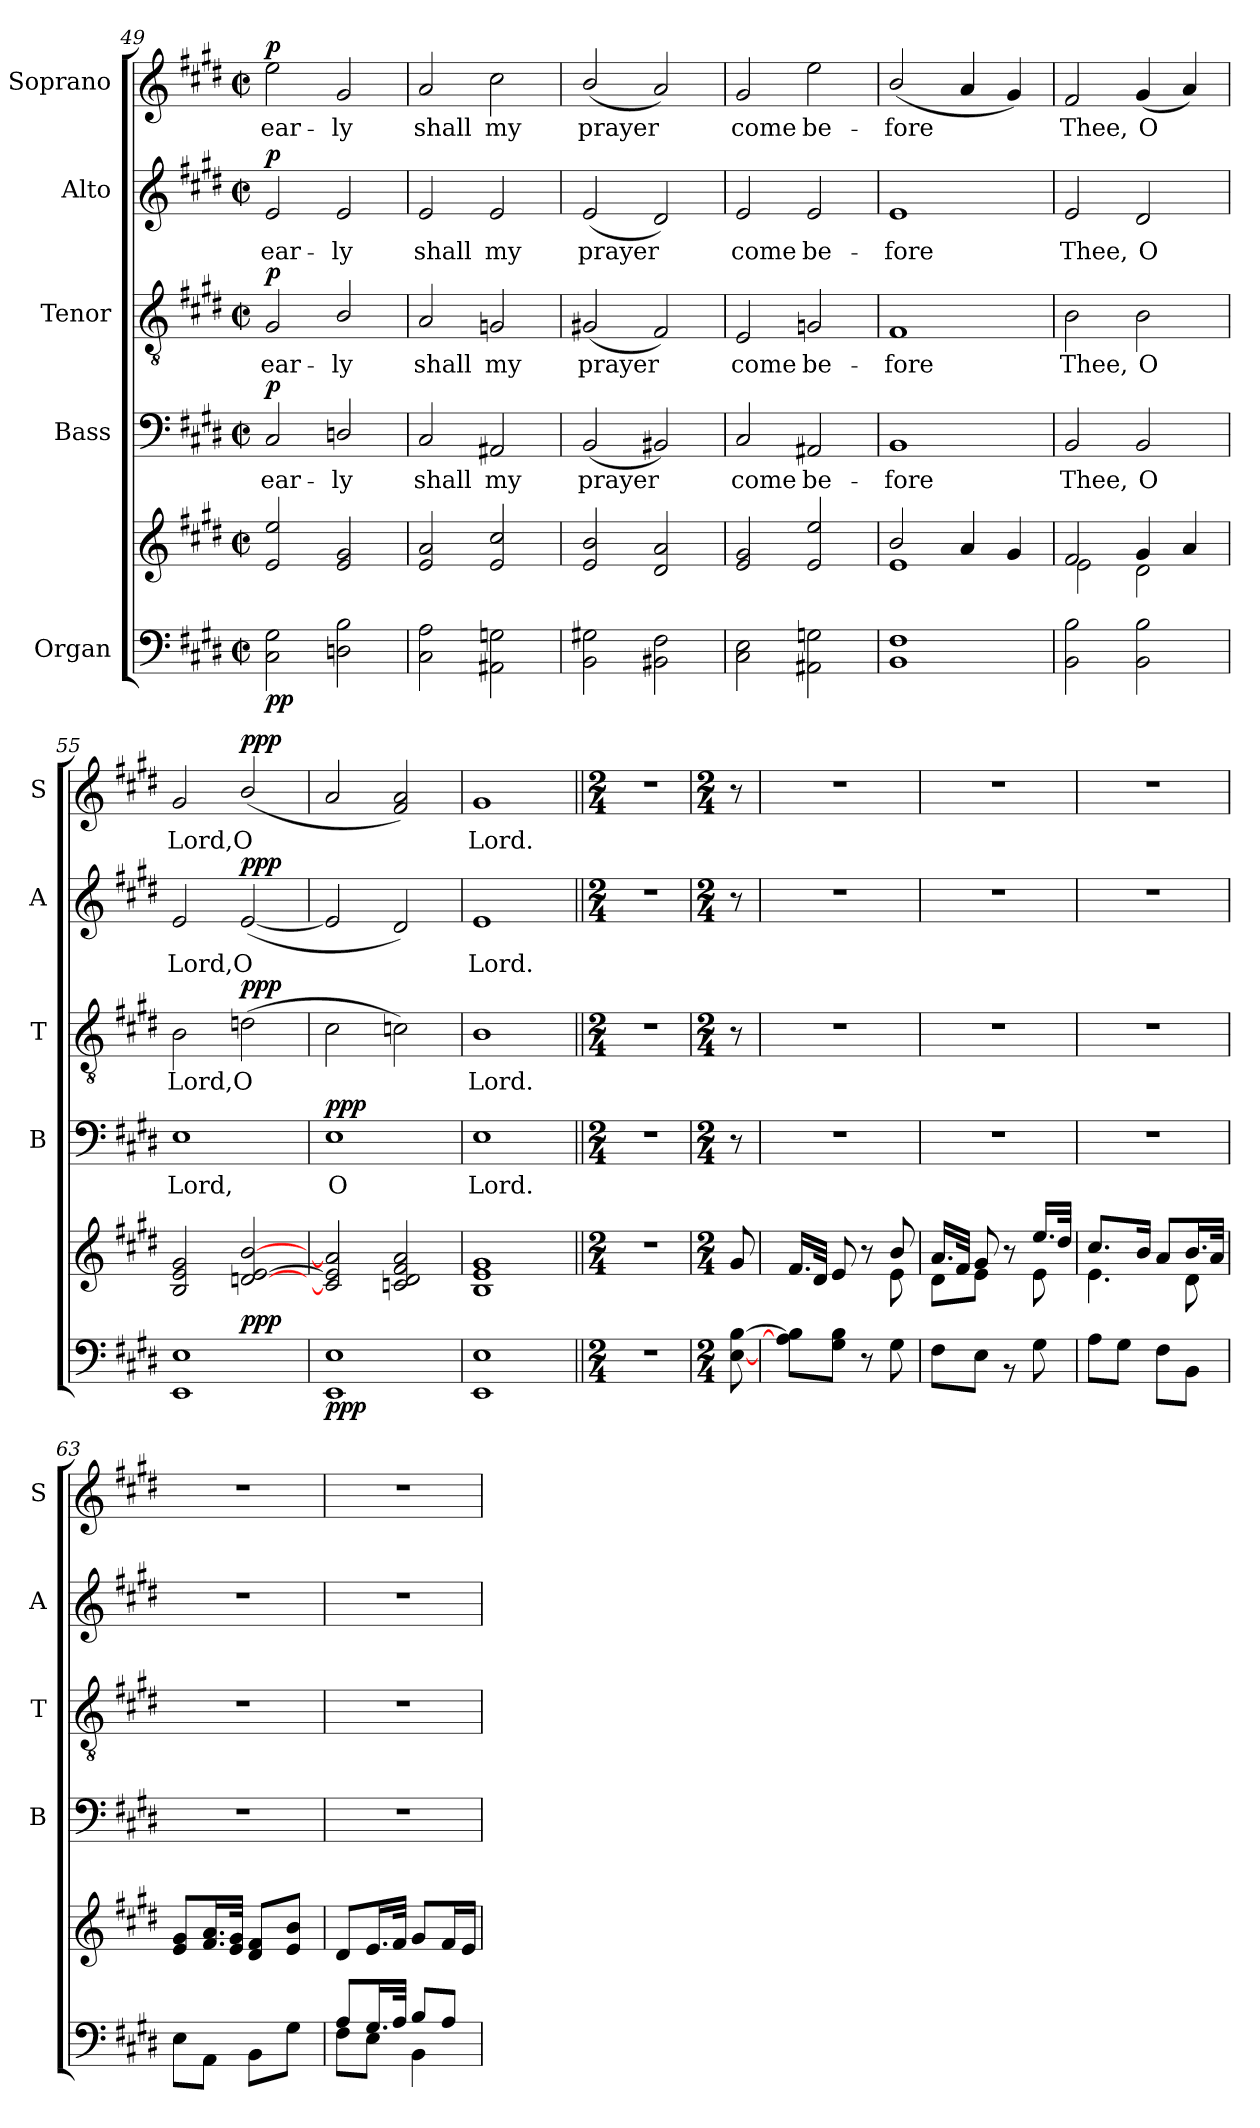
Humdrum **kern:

**kern	**kern	**dynam	**kern	**text	**dynam	**kern	**text	**dynam	**kern	**text	**dynam	**kern	**text	**dynam
*part5	*part5	*part5	*part4	*part4	*part4	*part3	*part3	*part3	*part2	*part2	*part2	*part1	*part1	*part1
*staff6	*staff5	*staff5/6	*staff4	*staff4	*staff4	*staff3	*staff3	*staff3	*staff2	*staff2	*staff2	*staff1	*staff1	*staff1
*I"Organ	*	*	*I"Bass	*	*	*I"Tenor	*	*	*I"Alto	*	*	*I"Soprano	*	*
*	*	*	*I'B	*	*	*I'T	*	*	*I'A	*	*	*I'S	*	*
!!LO:LB:g=z
*clefF4	*clefG2	*	*clefF4	*	*	*clefGv2	*	*	*clefG2	*	*	*clefG2	*	*
*k[f#c#g#d#]	*k[f#c#g#d#]	*	*k[f#c#g#d#]	*	*	*k[f#c#g#d#]	*	*	*k[f#c#g#d#]	*	*	*k[f#c#g#d#]	*	*
*E:	*E:	*	*E:	*	*	*E:	*	*	*E:	*	*	*E:	*	*
*M2/2	*M2/2	*	*M2/2	*	*	*M2/2	*	*	*M2/2	*	*	*M2/2	*	*
*met(c|)	*met(c|)	*	*met(c|)	*	*	*met(c|)	*	*	*met(c|)	*	*	*met(c|)	*	*
=49	=49	=49	=49	=49	=49	=49	=49	=49	=49	=49	=49	=49	=49	=49
*	*^	*	*	*	*	*	*	*	*	*	*	*	*	*
!	!	!	!LO:DY:b=2	!	!LO:LY:b	!	!	!LO:LY:b	!	!	!LO:LY:b	!	!	!LO:LY:b	!
!	!	!	!LO:DY:n=1:b	!	!	!LO:DY:b	!	!	!LO:DY:b	!	!	!LO:DY:b	!	!	!LO:DY:b
2C# 2G#	2e/ 2ee/	1ryy	p p	2C#	ear-	p	2G#	ear-	p	2e	ear-	p	2ee	ear-	p
!	!	!	!	!	!LO:LY:b	!	!	!LO:LY:b	!	!	!LO:LY:b	!	!	!LO:LY:b	!
2Dn\ 2B\	2e/ 2g#/	.	.	2Dn/	-ly	.	2B/	-ly	.	2e	-ly	.	2g#	-ly	.
=50	=50	=50	=50	=50	=50	=50	=50	=50	=50	=50	=50	=50	=50	=50	=50
!	!	!	!	!	!LO:LY:b	!	!	!LO:LY:b	!	!	!LO:LY:b	!	!	!LO:LY:b	!
2C# 2A	2e/ 2a/	1ryy	.	2C#	shall	.	2A	shall	.	2e	shall	.	2a	shall	.
!	!	!	!	!	!LO:LY:b	!	!	!LO:LY:b	!	!	!LO:LY:b	!	!	!LO:LY:b	!
2AA#X 2Gn	2e/ 2cc#/	.	.	2AA#X	my	.	2Gn	my	.	2e	my	.	2cc#	my	.
=51	=51	=51	=51	=51	=51	=51	=51	=51	=51	=51	=51	=51	=51	=51	=51
!	!	!	!	!	!LO:LY:b	!	!	!LO:LY:b	!	!	!LO:LY:b	!	!	!LO:LY:b	!
2BB 2G#X	2e/ 2b/	1ryy	.	(<2BB	prayer	.	(<2G#X	prayer	.	(<2e	prayer	.	(<2b/	prayer	.
2BB#X 2F#	2d#/ 2a/	.	.	2BB#X)	.	.	2F#)	.	.	2d#)	.	.	2a)	.	.
=52	=52	=52	=52	=52	=52	=52	=52	=52	=52	=52	=52	=52	=52	=52	=52
!	!	!	!	!	!LO:LY:b	!	!	!LO:LY:b	!	!	!LO:LY:b	!	!	!LO:LY:b	!
2C# 2E	2e/ 2g#/	1ryy	.	2C#	come	.	2E	come	.	2e	come	.	2g#	come	.
!	!	!	!	!	!LO:LY:b	!	!	!LO:LY:b	!	!	!LO:LY:b	!	!	!LO:LY:b	!
2AA#X 2Gn	2e/ 2ee/	.	.	2AA#X	be-	.	2Gn	be-	.	2e	be-	.	2ee	be-	.
=53	=53	=53	=53	=53	=53	=53	=53	=53	=53	=53	=53	=53	=53	=53	=53
!	!	!	!	!	!LO:LY:b	!	!	!LO:LY:b	!	!	!LO:LY:b	!	!	!LO:LY:b	!
1BB 1F#	2b/	1e\	.	1BB	-fore	.	1F#	-fore	.	1e	-fore	.	(<2b/	-fore	.
.	4a/	.	.	.	.	.	.	.	.	.	.	.	4a	.	.
.	4g#/	.	.	.	.	.	.	.	.	.	.	.	4g#)	.	.
=54	=54	=54	=54	=54	=54	=54	=54	=54	=54	=54	=54	=54	=54	=54	=54
!	!	!	!	!	!LO:LY:b	!	!	!LO:LY:b	!	!	!LO:LY:b	!	!	!LO:LY:b	!
2BB 2B	2f#/	2e\	.	2BB	Thee,	.	2B	Thee,	.	2e	Thee,	.	2f#	Thee,	.
!	!	!	!	!	!LO:LY:b	!	!	!LO:LY:b	!	!	!LO:LY:b	!	!	!LO:LY:b	!
2BB 2B	4g#/	2d#\	.	2BB	O	.	2B	O	.	2d#	O	.	(<4g#	O	.
.	4a/	.	.	.	.	.	.	.	.	.	.	.	4a)	.	.
=55	=55	=55	=55	=55	=55	=55	=55	=55	=55	=55	=55	=55	=55	=55	=55
!	!	!	!	!	!LO:LY:b	!	!	!LO:LY:b	!	!	!LO:LY:b	!	!	!LO:LY:b	!
1EE 1E	2B/ 2e/ 2g#/	1ryy	.	1E	Lord,	.	2B	Lord,	.	2e	Lord,	.	2g#	Lord,	.
!	!	!	!LO:DY:b	!	!	!	!	!LO:LY:b	!LO:DY:b	!	!LO:LY:b	!LO:DY:b	!	!LO:LY:b	!LO:DY:b
.	[2dn/ [2e/ [2b/	.	ppp	.	.	.	(>2dn	O	ppp	(<[2e	O	ppp	(<2b/	O	ppp
=56	=56	=56	=56	=56	=56	=56	=56	=56	=56	=56	=56	=56	=56	=56	=56
!	!	!	!LO:DY:b=2	!	!LO:LY:b	!LO:DY:b	!	!	!	!	!	!	!	!	!
1EE 1E	2c#/] 2e/] 2a/]	1ryy	ppp	1E	O	ppp	2c#	.	.	2e]	.	.	2a	.	.
.	2cn/ 2d#/ 2f#/ 2a/	.	.	.	.	.	2cn)	.	.	2d#)	.	.	2f# 2a)	.	.
=57	=57	=57	=57	=57	=57	=57	=57	=57	=57	=57	=57	=57	=57	=57	=57
!	!	!	!	!	!LO:LY:b	!	!	!LO:LY:b	!	!	!LO:LY:b	!	!	!LO:LY:b	!
1EE 1E	1B/ 1e/ 1g#/	1ryy	.	1E	Lord.	.	1B	Lord.	.	1e	Lord.	.	1g#	Lord.	.
*	*v	*v	*	*	*	*	*	*	*	*	*	*	*	*	*
=58||	=58||	=58||	=58||	=58||	=58||	=58||	=58||	=58||	=58||	=58||	=58||	=58||	=58||	=58||
*M2/4	*M2/4	*	*M2/4	*	*	*M2/4	*	*	*M2/4	*	*	*M2/4	*	*
2r	2r	.	2r	.	.	2r	.	.	2r	.	.	2r	.	.
!!LO:LB:g=z
=59	=59	=59	=59	=59	=59	=59	=59	=59	=59	=59	=59	=59	=59	=59
*M2/4	*M2/4	*	*M2/4	*	*	*M2/4	*	*	*M2/4	*	*	*M2/4	*	*
*	*MM38	*	*	*	*	*	*	*	*	*	*	*	*	*
*^	*^	*	*	*	*	*	*	*	*	*	*	*	*	*
!	!	!	!	!LO:DY:b=2	!	!	!	!	!	!	!	!	!	!	!	!
!	!	!	!	!LO:DY:n=1:b	!	!	!	!	!	!	!	!	!	!	!	!
8ryy	[8E\ [8B\	8g#	8ryy	mp mp	8r	.	.	8r	.	.	8r	.	.	8r	.	.
=60	=60	=60	=60	=60	=60	=60	=60	=60	=60	=60	=60	=60	=60	=60	=60	=60
!	!	!	!	!	!	!	!	!	!	!	!LO:N:vis=1	!	!	!	!	!
4ryy	8A\] 8B\]L	16.f#LL	4.ryy	.	2r	.	.	2r	.	.	2r	.	.	2r	.	.
.	.	32d#JJ	.	.	.	.	.	.	.	.	.	.	.	.	.	.
.	8G#\ 8B\J	8e	.	.	.	.	.	.	.	.	.	.	.	.	.	.
4ryy	8r	8r	.	.	.	.	.	.	.	.	.	.	.	.	.	.
.	8G#\	8b/	8e\	.	.	.	.	.	.	.	.	.	.	.	.	.
=61	=61	=61	=61	=61	=61	=61	=61	=61	=61	=61	=61	=61	=61	=61	=61	=61
!LO:N:vis=1	!	!	!	!	!	!	!	!	!	!	!LO:N:vis=1	!	!	!	!	!
2ryy	8F#\L	16.aLL	8d#\L	.	2r	.	.	2r	.	.	2r	.	.	2r	.	.
.	.	32f#JJ	.	.	.	.	.	.	.	.	.	.	.	.	.	.
.	8E\J	8g#	8e\J	.	.	.	.	.	.	.	.	.	.	.	.	.
.	8r	8r	8ryy	.	.	.	.	.	.	.	.	.	.	.	.	.
.	8G#\	16.ee/LL	8e\	.	.	.	.	.	.	.	.	.	.	.	.	.
.	.	32dd#/JJ	.	.	.	.	.	.	.	.	.	.	.	.	.	.
=62	=62	=62	=62	=62	=62	=62	=62	=62	=62	=62	=62	=62	=62	=62	=62	=62
!LO:N:vis=1	!	!	!	!	!	!	!	!	!	!	!LO:N:vis=1	!	!	!	!	!
2ryy	8A\L	8.cc#/L	4.e\	.	2r	.	.	2r	.	.	2r	.	.	2r	.	.
.	8G#\J	.	.	.	.	.	.	.	.	.	.	.	.	.	.	.
.	.	16b/J	.	.	.	.	.	.	.	.	.	.	.	.	.	.
.	8F#\L	8aL	.	.	.	.	.	.	.	.	.	.	.	.	.	.
.	8BB\J	16.bL	8d#\	.	.	.	.	.	.	.	.	.	.	.	.	.
.	.	32aJJ	.	.	.	.	.	.	.	.	.	.	.	.	.	.
=63	=63	=63	=63	=63	=63	=63	=63	=63	=63	=63	=63	=63	=63	=63	=63	=63
!LO:N:vis=1	!	!	!	!	!	!	!	!	!	!	!LO:N:vis=1	!	!	!	!	!
2ryy	8E\L	8e 8g#L	4ryy	.	2r	.	.	2r	.	.	2r	.	.	2r	.	.
.	8AA\J	16.f# 16.aL	.	.	.	.	.	.	.	.	.	.	.	.	.	.
.	.	32e 32g#JJ	.	.	.	.	.	.	.	.	.	.	.	.	.	.
.	8BB\L	8d# 8f#L	16.ryy	.	.	.	.	.	.	.	.	.	.	.	.	.
.	.	.	8ryy	.	.	.	.	.	.	.	.	.	.	.	.	.
.	8G#\J	8e 8bJ	.	.	.	.	.	.	.	.	.	.	.	.	.	.
.	.	.	32ryy	.	.	.	.	.	.	.	.	.	.	.	.	.
=64	=64	=64	=64	=64	=64	=64	=64	=64	=64	=64	=64	=64	=64	=64	=64	=64
!	!	!	!LO:N:vis=1	!	!	!	!	!	!	!	!LO:N:vis=1	!	!	!	!	!
8A/L	8F#\L	8d#L	2ryy	.	2r	.	.	2r	.	.	2r	.	.	2r	.	.
16.G#/L	8E\J	16.eL	.	.	.	.	.	.	.	.	.	.	.	.	.	.
32A/JJ	.	32f#JJ	.	.	.	.	.	.	.	.	.	.	.	.	.	.
8B/L	4BB\	8g#L	.	.	.	.	.	.	.	.	.	.	.	.	.	.
8A/J	.	16f#L	.	.	.	.	.	.	.	.	.	.	.	.	.	.
.	.	16eJJ	.	.	.	.	.	.	.	.	.	.	.	.	.	.
*v	*v	*	*	*	*	*	*	*	*	*	*	*	*	*	*	*
*	*v	*v	*	*	*	*	*	*	*	*	*	*	*	*	*
=	=	=	=	=	=	=	=	=	=	=	=	=	=	=
*-	*-	*-	*-	*-	*-	*-	*-	*-	*-	*-	*-	*-	*-	*-
